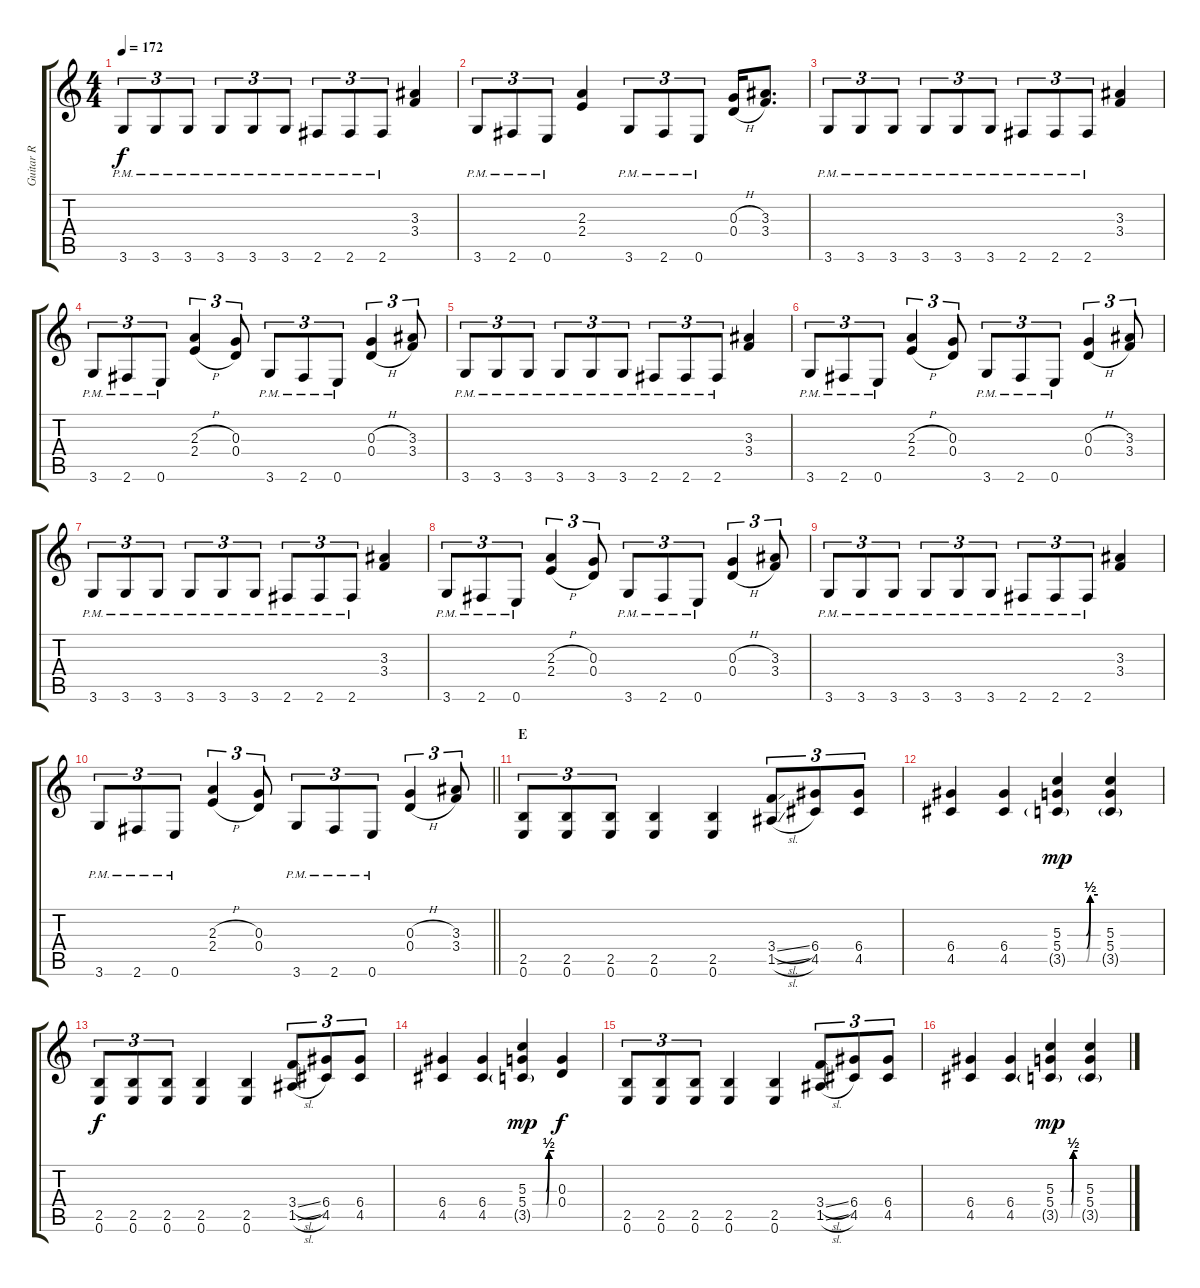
\track ("Guitar R" "Guitar R") {instrument overdrivenguitar}
\staff {score tabs}
\tuning (E4 B3 G3 D3 A2 E2) {hide}
\ts (4 4)
\tempo 172
\clef g2
\ks c
3.6{pm}.8{tu (3 2) dy f} 3.6{pm}.8{tu (3 2)} 3.6{pm}.8{tu (3 2)} 3.6{pm}.8{tu (3 2)} 3.6{pm}.8{tu (3 2)} 3.6{pm}.8{tu (3 2)} 2.6{pm}.8{tu (3 2)} 2.6{pm}.8{tu (3 2)} 2.6{pm}.8{tu (3 2)} (3.3 3.4).4 |
3.6{pm}.8{tu (3 2)} 2.6{pm}.8{tu (3 2)} 0.6{pm}.8{tu (3 2)} (2.3 2.4).4 3.6{pm}.8{tu (3 2)} 2.6{pm}.8{tu (3 2)} 0.6{pm}.8{tu (3 2)} (0.3{h} 0.4{h}).16 (3.3 3.4).8{d} |
3.6{pm}.8{tu (3 2)} 3.6{pm}.8{tu (3 2)} 3.6{pm}.8{tu (3 2)} 3.6{pm}.8{tu (3 2)} 3.6{pm}.8{tu (3 2)} 3.6{pm}.8{tu (3 2)} 2.6{pm}.8{tu (3 2)} 2.6{pm}.8{tu (3 2)} 2.6{pm}.8{tu (3 2)} (3.3 3.4).4 |
3.6{pm}.8{tu (3 2)} 2.6{pm}.8{tu (3 2)} 0.6{pm}.8{tu (3 2)} (2.3{h} 2.4{h}).4{tu (3 2)} (0.3 0.4).8{tu (3 2)} 3.6{pm}.8{tu (3 2)} 2.6{pm}.8{tu (3 2)} 0.6{pm}.8{tu (3 2)} (0.3{h} 0.4{h}).4{tu (3 2)} (3.3 3.4).8{tu (3 2)} |
3.6{pm}.8{tu (3 2)} 3.6{pm}.8{tu (3 2)} 3.6{pm}.8{tu (3 2)} 3.6{pm}.8{tu (3 2)} 3.6{pm}.8{tu (3 2)} 3.6{pm}.8{tu (3 2)} 2.6{pm}.8{tu (3 2)} 2.6{pm}.8{tu (3 2)} 2.6{pm}.8{tu (3 2)} (3.3 3.4).4 |
3.6{pm}.8{tu (3 2)} 2.6{pm}.8{tu (3 2)} 0.6{pm}.8{tu (3 2)} (2.3{h} 2.4{h}).4{tu (3 2)} (0.3 0.4).8{tu (3 2)} 3.6{pm}.8{tu (3 2)} 2.6{pm}.8{tu (3 2)} 0.6{pm}.8{tu (3 2)} (0.3{h} 0.4{h}).4{tu (3 2)} (3.3 3.4).8{tu (3 2)} |
3.6{pm}.8{tu (3 2)} 3.6{pm}.8{tu (3 2)} 3.6{pm}.8{tu (3 2)} 3.6{pm}.8{tu (3 2)} 3.6{pm}.8{tu (3 2)} 3.6{pm}.8{tu (3 2)} 2.6{pm}.8{tu (3 2)} 2.6{pm}.8{tu (3 2)} 2.6{pm}.8{tu (3 2)} (3.3 3.4).4 |
3.6{pm}.8{tu (3 2)} 2.6{pm}.8{tu (3 2)} 0.6{pm}.8{tu (3 2)} (2.3{h} 2.4{h}).4{tu (3 2)} (0.3 0.4).8{tu (3 2)} 3.6{pm}.8{tu (3 2)} 2.6{pm}.8{tu (3 2)} 0.6{pm}.8{tu (3 2)} (0.3{h} 0.4{h}).4{tu (3 2)} (3.3 3.4).8{tu (3 2)} |
3.6{pm}.8{tu (3 2)} 3.6{pm}.8{tu (3 2)} 3.6{pm}.8{tu (3 2)} 3.6{pm}.8{tu (3 2)} 3.6{pm}.8{tu (3 2)} 3.6{pm}.8{tu (3 2)} 2.6{pm}.8{tu (3 2)} 2.6{pm}.8{tu (3 2)} 2.6{pm}.8{tu (3 2)} (3.3 3.4).4 |
\barLineRight lightlight
3.6{pm}.8{tu (3 2)} 2.6{pm}.8{tu (3 2)} 0.6{pm}.8{tu (3 2)} (2.3{h} 2.4{h}).4{tu (3 2)} (0.3 0.4).8{tu (3 2)} 3.6{pm}.8{tu (3 2)} 2.6{pm}.8{tu (3 2)} 0.6{pm}.8{tu (3 2)} (0.3{h} 0.4{h}).4{tu (3 2)} (3.3 3.4).8{tu (3 2)} |
\section ("" "E")
(2.5 0.6).8{tu (3 2)} (2.5 0.6).8{tu (3 2)} (2.5 0.6).8{tu (3 2)} (2.5 0.6).4 (2.5 0.6).4 (3.4{sl} 1.5{sl}).8{tu (3 2)} (6.4 4.5).8{tu (3 2)} (6.4 4.5).8{tu (3 2)} |
(6.4 4.5).4 (6.4 4.5).4 (5.3{be (custom 0 0 37 0 45 2 60 2)} 5.4{be (custom 0 0 38 0 45 2 60 2)} 3.5{be (custom 0 0 37 0 45 2 60 2) g}).4{dy mp} (5.3 5.4 3.5{g}).4 |
(2.5 0.6).8{tu (3 2) dy f} (2.5 0.6).8{tu (3 2)} (2.5 0.6).8{tu (3 2)} (2.5 0.6).4 (2.5 0.6).4 (3.4{sl} 1.5{sl}).8{tu (3 2)} (6.4 4.5).8{tu (3 2)} (6.4 4.5).8{tu (3 2)} |
(6.4 4.5).4 (6.4 4.5).4 (5.3{be (custom 0 0 37 0 45 2 60 2)} 5.4{be (custom 0 0 38 0 45 2 60 2)} 3.5{be (custom 0 0 37 0 45 2 60 2) g}).4{dy mp} (0.3 0.4).4{dy f} |
(2.5 0.6).8{tu (3 2)} (2.5 0.6).8{tu (3 2)} (2.5 0.6).8{tu (3 2)} (2.5 0.6).4 (2.5 0.6).4 (3.4{sl} 1.5{sl}).8{tu (3 2)} (6.4 4.5).8{tu (3 2)} (6.4 4.5).8{tu (3 2)} |
(6.4 4.5).4 (6.4 4.5).4 (5.3{be (custom 0 0 37 0 45 2 60 2)} 5.4{be (custom 0 0 38 0 45 2 60 2)} 3.5{be (custom 0 0 37 0 45 2 60 2) g}).4{dy mp} (5.3 5.4 3.5{g}).4
